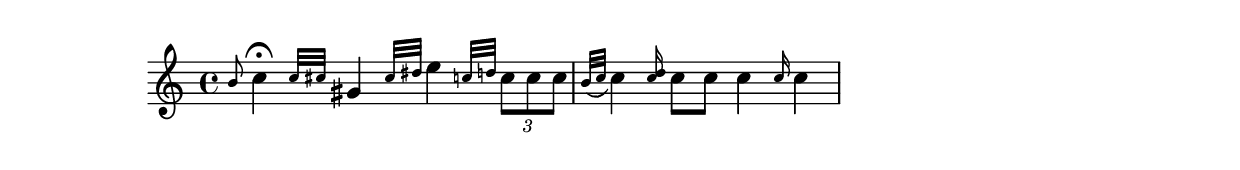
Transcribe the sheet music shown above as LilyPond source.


\version "2.1.26"

\header{
texidoc="
Grace notes are typeset as an encapsulated piece of music. You can
have beams, notes, chords, stems etc. within a @code{\grace} section.
Slurs that start within a grace section, but are not ended are attached
to the next normal note.  Grace notes have zero duration.  If there
are tuplets, the grace notes will not be under the brace.  Grace notes
can have accidentals, but they are (currently) spaced at a fixed
distance.  Grace notes (of course) come before the accidentals of the
main note.  Grace notes can also be positioned after the main note.

Grace notes without beams should have a slash, if @code{flagStyle} is
not set.  Main note scripts do not end up on the grace note.

"
}

\score {\notes \context Voice = VA \relative c'' {
	\grace b8 c4\fermata
	\grace {  c32[ cis32] } gis4
	\grace {  cis32[ dis32] } e4
	\grace {  c32[ d] }\times 2/3 {  c8[ c c] }
	 \grace {  b32[ ( c32] }   c4)
	\grace  <c d>16  c8[ c8]
%	\grace  c16  c8[ c8]
        %% broken?
	%%\grace  { \set Grace.graceAlignPosition = \right c16} c4
	c4 \grace  { c16 } c4
}
\paper {raggedright = ##t}
\midi{ }
}

